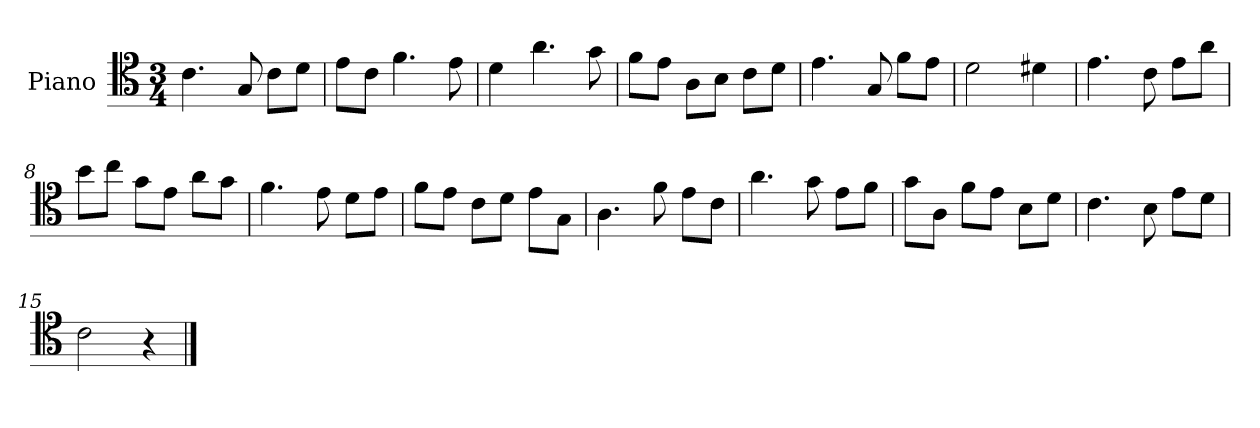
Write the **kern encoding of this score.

**kern
*part1
*staff1
*I"Piano
*I'Pno
*clefC4
*k[]
*M3/4
=1
4.c\
8G/
8c\L
8d\J
=2
8e\L
8c\J
4.f\
8e\
=3
4d\
4.a\
8g\
=4
8f\L
8e\J
8A\L
8B\J
8c\L
8d\J
=5
4.e\
8G/
8f\L
8e\J
=6
2d\
4d#X\
=7
4.e\
8c\
8e\L
8a\J
=8
8b\L
8cc\J
8g\L
8e\J
8a\L
8g\J
=9
4.f\
8e\
8d\L
8e\J
=10
8f\L
8e\J
8c\L
8d\J
8e\L
8G\J
=11
4.A\
8f\
8e\L
8c\J
=12
4.a\
8g\
8e\L
8f\J
=13
8g\L
8A\J
8f\L
8e\J
8B\L
8d\J
=14
4.c\
8B\
8e\L
8d\J
=15
2c\
4r
==
*-
